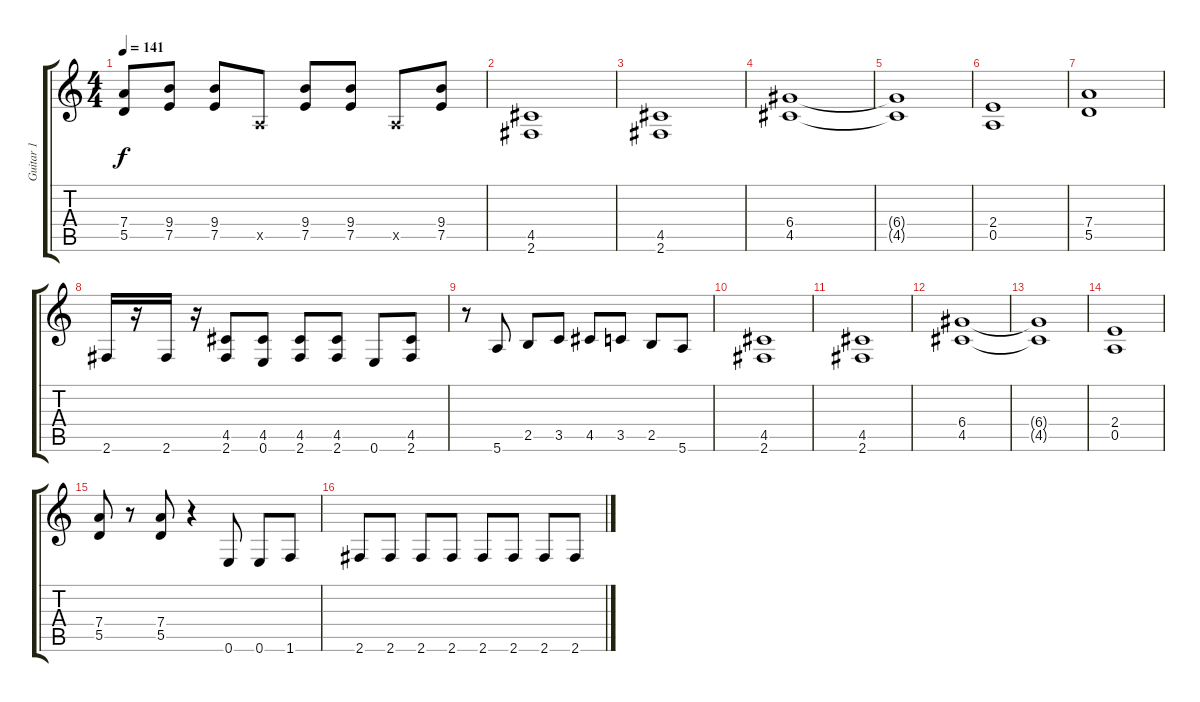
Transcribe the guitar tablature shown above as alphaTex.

\track ("Guitar 1" "Guitar 1") {instrument distortionguitar}
\staff {score tabs}
\tuning (E4 B3 G3 D3 A2 E2) {hide}
\ts (4 4)
\tempo 141
\clef g2
\ks c
(7.4{t} 5.5{t}).8{dy f} (9.4 7.5).8 (9.4 7.5).8 0.5{x}.8 (9.4 7.5).8 (9.4 7.5).8 0.5{x}.8 (9.4 7.5).8 |
(4.5 2.6).1 |
(4.5 2.6).1 |
(6.4 4.5).1 |
(6.4{t} 4.5{t}).1 |
(2.4 0.5).1 |
(7.4 5.5).1 |
2.6.16 r.16 2.6.16 r.16 (4.5 2.6).8 (4.5 0.6).8 (4.5 2.6).8 (4.5 2.6).8 0.6.8 (4.5 2.6).8 |
r.8 5.6.8 2.5.8 3.5.8 4.5.8 3.5.8 2.5.8 5.6.8 |
(4.5 2.6).1 |
(4.5 2.6).1 |
(6.4 4.5).1 |
(6.4{t} 4.5{t}).1 |
(2.4 0.5).1 |
(7.4 5.5).8 r.8 (7.4 5.5).8 r.4 0.6.8 0.6.8 1.6.8 |
2.6.8 2.6.8 2.6.8 2.6.8 2.6.8 2.6.8 2.6.8 2.6.8
